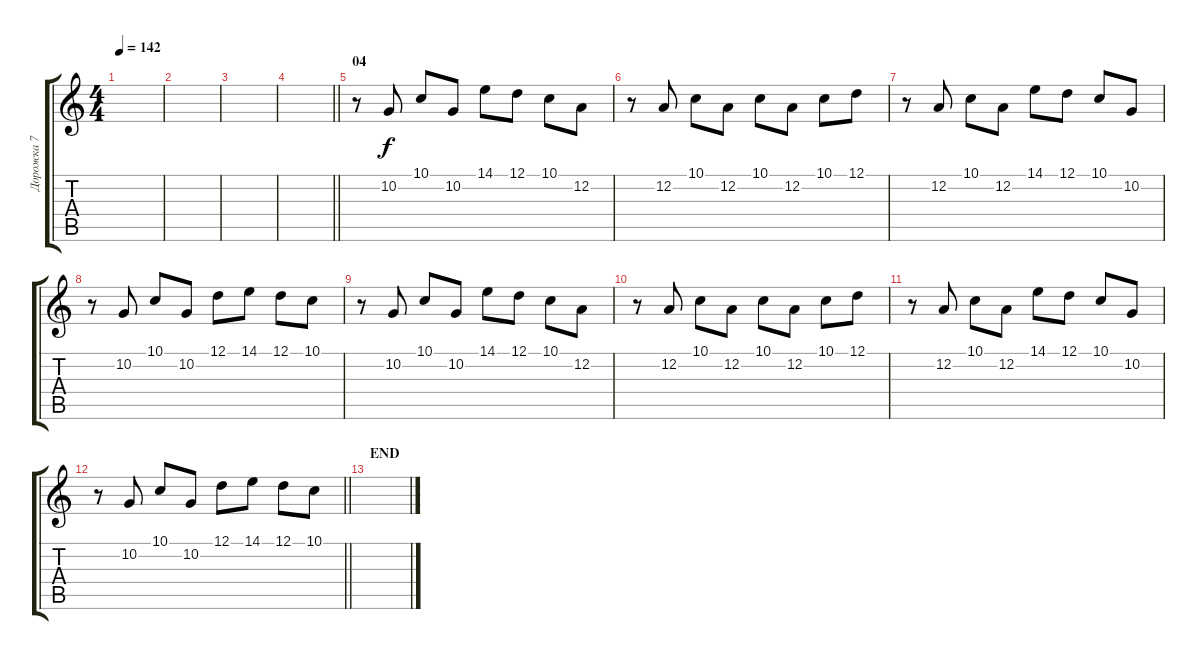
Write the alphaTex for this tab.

\track ("Дорожка 7" "Дорожка 7") {instrument pad3polysynth}
\staff {score tabs}
\tuning (D4 A3 F3 C3 G2 D2) {hide}
\ts (4 4)
\tempo 142
\clef g2
\ks c
|
|
|
\barLineRight lightlight
|
\section ("" "04")
r.8{volume 13 instrument pad3polysynth} 10.2.8 10.1.8 10.2.8 14.1.8 12.1.8 10.1.8 12.2.8 |
r.8 12.2.8 10.1.8 12.2.8 10.1.8 12.2.8 10.1.8 12.1.8 |
r.8 12.2.8 10.1.8 12.2.8 14.1.8 12.1.8 10.1.8 10.2.8 |
r.8 10.2.8 10.1.8 10.2.8 12.1.8 14.1.8 12.1.8 10.1.8 |
r.8 10.2.8 10.1.8 10.2.8 14.1.8 12.1.8 10.1.8 12.2.8 |
r.8 12.2.8 10.1.8 12.2.8 10.1.8 12.2.8 10.1.8 12.1.8 |
r.8 12.2.8 10.1.8 12.2.8 14.1.8 12.1.8 10.1.8 10.2.8 |
\barLineRight lightlight
r.8 10.2.8 10.1.8 10.2.8 12.1.8 14.1.8 12.1.8 10.1.8 |
\section ("" "END")
